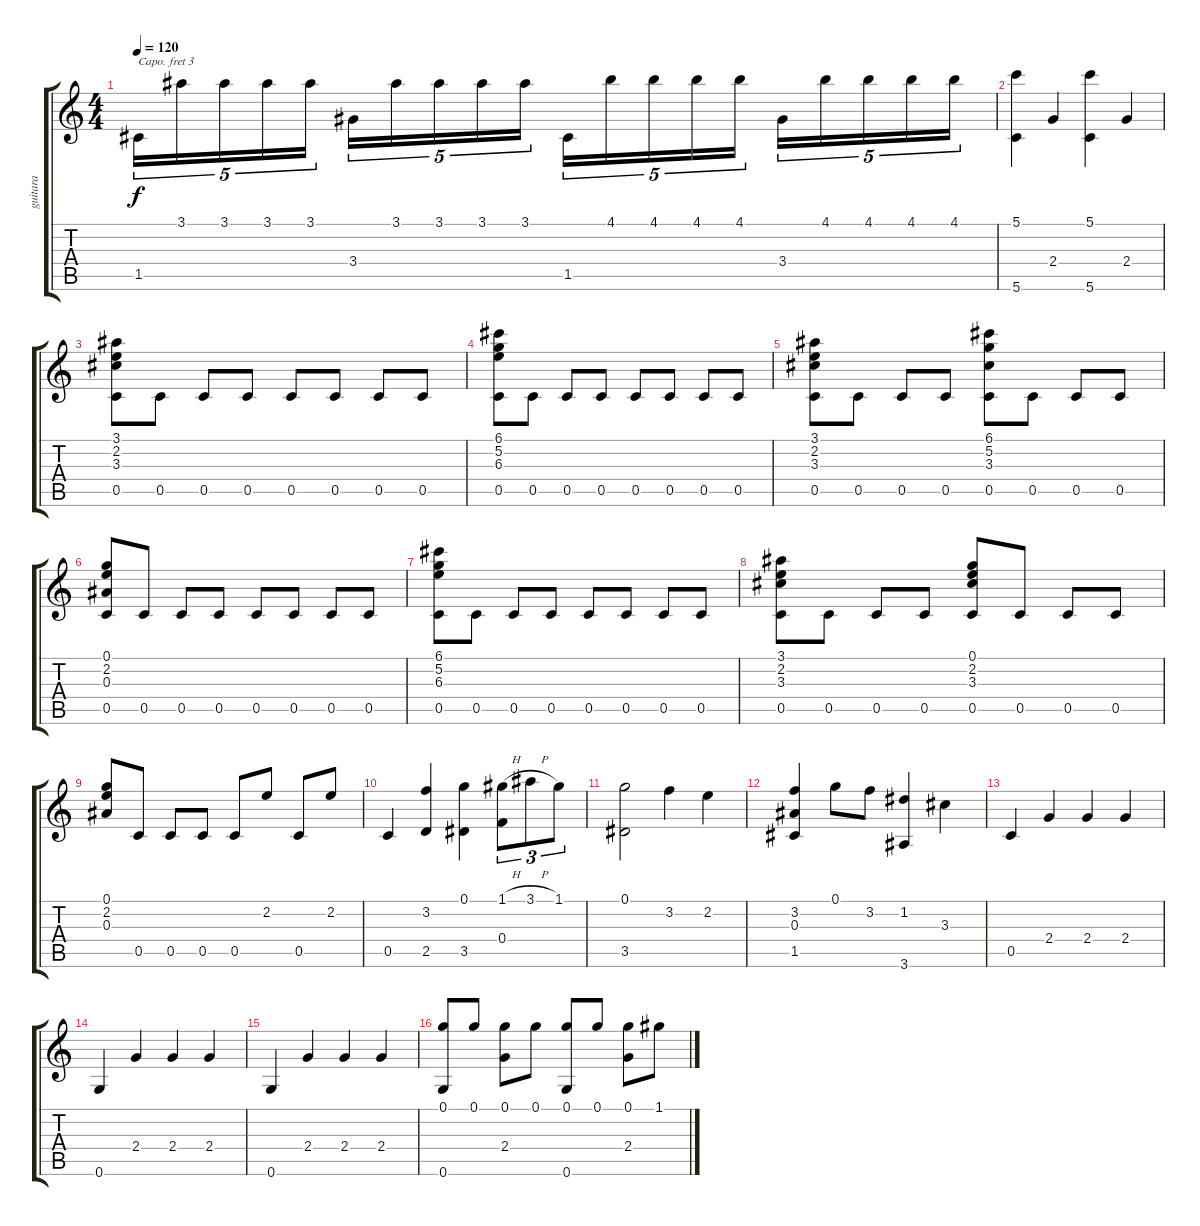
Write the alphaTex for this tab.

\track ("guitara" "guitara") {instrument acousticguitarnylon}
\staff {score tabs}
\capo 3
\tuning (E4 B3 G3 D3 A2 E2) {hide}
\ts (4 4)
\tempo 120
\clef g2
\ks c
1.5.16{tu (5 4) dy f} 3.1.16{tu (5 4)} 3.1.16{tu (5 4)} 3.1.16{tu (5 4)} 3.1.16{tu (5 4)} 3.4.16{tu (5 4)} 3.1.16{tu (5 4)} 3.1.16{tu (5 4)} 3.1.16{tu (5 4)} 3.1.16{tu (5 4)} 1.5.16{tu (5 4)} 4.1.16{tu (5 4)} 4.1.16{tu (5 4)} 4.1.16{tu (5 4)} 4.1.16{tu (5 4)} 3.4.16{tu (5 4)} 4.1.16{tu (5 4)} 4.1.16{tu (5 4)} 4.1.16{tu (5 4)} 4.1.16{tu (5 4)} |
(5.1 5.6).4 2.4.4 (5.1 5.6).4 2.4.4 |
(3.1 2.2 3.3 0.5).8 0.5.8 0.5.8 0.5.8 0.5.8 0.5.8 0.5.8 0.5.8 |
(6.1 5.2 6.3 0.5).8 0.5.8 0.5.8 0.5.8 0.5.8 0.5.8 0.5.8 0.5.8 |
(3.1 2.2 3.3 0.5).8 0.5.8 0.5.8 0.5.8 (6.1 5.2 3.3 0.5).8 0.5.8 0.5.8 0.5.8 |
(0.1 2.2 0.3 0.5).8 0.5.8 0.5.8 0.5.8 0.5.8 0.5.8 0.5.8 0.5.8 |
(6.1 5.2 6.3 0.5).8 0.5.8 0.5.8 0.5.8 0.5.8 0.5.8 0.5.8 0.5.8 |
(3.1 2.2 3.3 0.5).8 0.5.8 0.5.8 0.5.8 (0.1 2.2 3.3 0.5).8 0.5.8 0.5.8 0.5.8 |
(0.1 2.2 0.3).8 0.5.8 0.5.8 0.5.8 0.5.8 2.2.8 0.5.8 2.2.8 |
0.5.4 (3.2 2.5).4 (0.1 3.5).4 (1.1{h} 0.4).8{tu (3 2)} 3.1{h}.8{tu (3 2)} 1.1.8{tu (3 2)} |
(0.1 3.5).2 3.2.4 2.2.4 |
(3.2 0.3 1.5).4 0.1.8 3.2.8 (1.2 3.6).4 3.3.4 |
0.5.4 2.4.4 2.4.4 2.4.4 |
0.6.4 2.4.4 2.4.4 2.4.4 |
0.6.4 2.4.4 2.4.4 2.4.4 |
(0.1 0.6).8 0.1.8 (0.1 2.4).8 0.1.8 (0.1 0.6).8 0.1.8 (0.1 2.4).8 1.1.8
